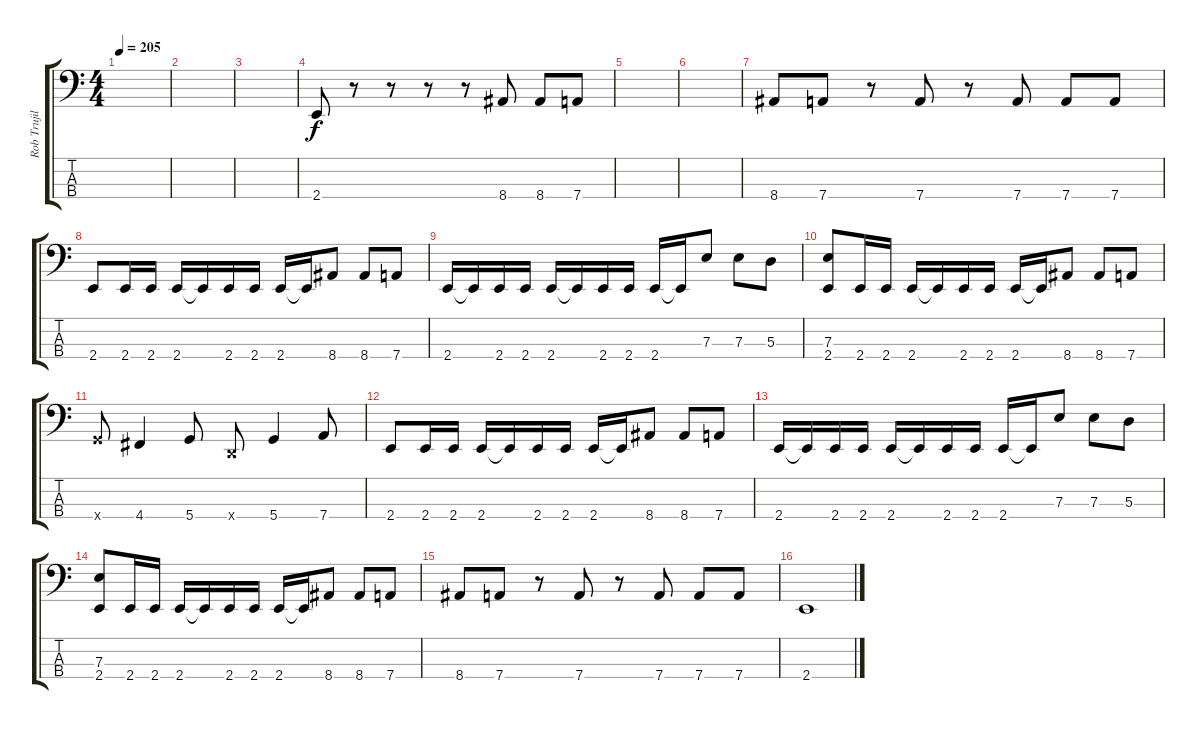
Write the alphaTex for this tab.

\track ("Rob Trujillo" "Rob Trujil") {instrument electricbasspick}
\staff {score tabs}
\tuning (G2 D2 A1 D1) {hide}
\ts (4 4)
\tempo 205
\clef f4
\ks c
|
|
|
2.4.8 r.8 r.8 r.8 r.8 8.4.8 8.4.8 7.4.8 |
|
|
8.4.8 7.4.8 r.8 7.4.8 r.8 7.4.8 7.4.8 7.4.8 |
2.4.8 2.4.16 2.4.16 2.4.16 2.4{t}.16 2.4.16 2.4.16 2.4.16 2.4{t}.16 8.4.8 8.4.8 7.4.8 |
2.4.16 2.4{t}.16 2.4.16 2.4.16 2.4.16 2.4{t}.16 2.4.16 2.4.16 2.4.16 2.4{t}.16 7.3.8 7.3.8 5.3.8 |
(7.3 2.4).8 2.4.16 2.4.16 2.4.16 2.4{t}.16 2.4.16 2.4.16 2.4.16 2.4{t}.16 8.4.8 8.4.8 7.4.8 |
5.4{x}.8 4.4.4 5.4.8 0.4{x}.8 5.4.4 7.4.8 |
2.4.8 2.4.16 2.4.16 2.4.16 2.4{t}.16 2.4.16 2.4.16 2.4.16 2.4{t}.16 8.4.8 8.4.8 7.4.8 |
2.4.16 2.4{t}.16 2.4.16 2.4.16 2.4.16 2.4{t}.16 2.4.16 2.4.16 2.4.16 2.4{t}.16 7.3.8 7.3.8 5.3.8 |
(7.3 2.4).8 2.4.16 2.4.16 2.4.16 2.4{t}.16 2.4.16 2.4.16 2.4.16 2.4{t}.16 8.4.8 8.4.8 7.4.8 |
8.4.8 7.4.8 r.8 7.4.8 r.8 7.4.8 7.4.8 7.4.8 |
2.4.1
